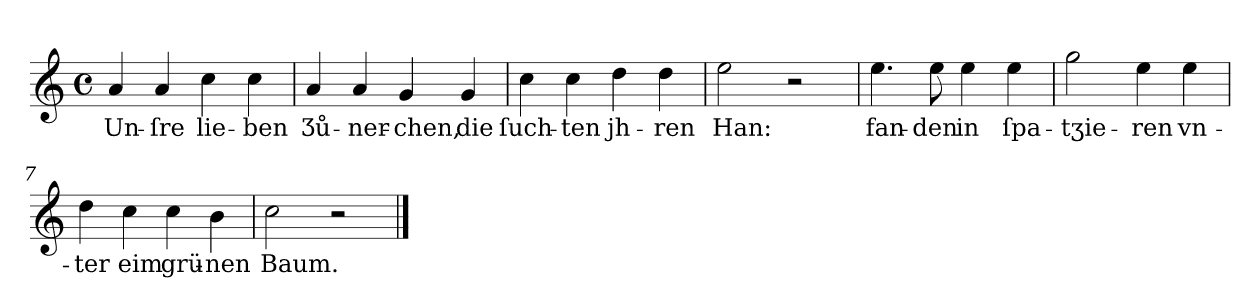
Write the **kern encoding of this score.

**kern	**text
*part1	*part1
*staff1	*staff1
*k[]	*
*C:	*
*M4/4	*
*met(c)	*
=1	=1
4a	Un-
4a	-ſre
4cc	lie-
4cc	-ben
=2	=2
4a	Ʒů-
4a	-ner-
4g	-chen,
4g	die
=3	=3
4cc	ſuch-
4cc	-ten
4dd	jh-
4dd	-ren
=4	=4
2ee	Han:
2r	.
=5	=5
4.ee	fan-
8ee	-den
4ee	in
4ee	ſpa-
=6	=6
2gg	-tʒie-
4ee	-ren
4ee	vn-
=7	=7
4dd	-ter
4cc	eim
4cc	grü-
4b	-nen
=8	=8
2cc	Baum.
2r	.
==	==
*-	*-
